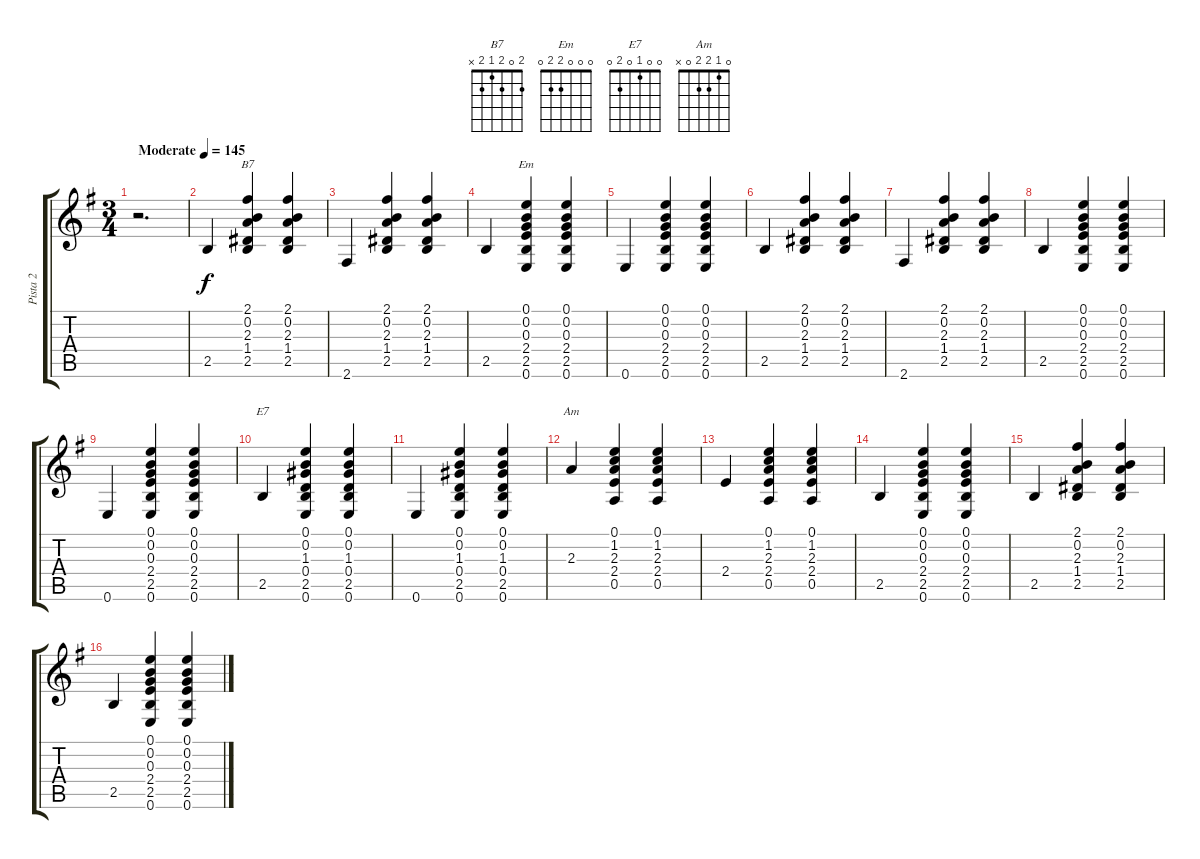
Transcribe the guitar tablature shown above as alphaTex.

\track ("Pista 2" "Pista 2") {instrument acousticguitarnylon}
\staff {score tabs}
\tuning (E4 B3 G3 D3 A2 E2) {hide}
\chord ("B7" 2 0 2 1 2 x)
\chord ("Em" 0 0 0 2 2 0)
\chord ("E7" 0 0 1 0 2 0)
\chord ("Am" 0 1 2 2 0 x)
\ts (3 4)
\tempo (145 "Moderate")
\clef g2
\ks g
r.2{d dy f instrument acousticguitarnylon} |
2.5.4 (2.1 0.2 2.3 1.4 2.5).4{ch "B7"} (2.1 0.2 2.3 1.4 2.5).4 |
2.6.4 (2.1 0.2 2.3 1.4 2.5).4 (2.1 0.2 2.3 1.4 2.5).4 |
2.5.4 (0.1 0.2 0.3 2.4 2.5 0.6).4{ch "Em"} (0.1 0.2 0.3 2.4 2.5 0.6).4 |
0.6.4 (0.1 0.2 0.3 2.4 2.5 0.6).4 (0.1 0.2 0.3 2.4 2.5 0.6).4 |
2.5.4 (2.1 0.2 2.3 1.4 2.5).4 (2.1 0.2 2.3 1.4 2.5).4 |
2.6.4 (2.1 0.2 2.3 1.4 2.5).4 (2.1 0.2 2.3 1.4 2.5).4 |
2.5.4 (0.1 0.2 0.3 2.4 2.5 0.6).4 (0.1 0.2 0.3 2.4 2.5 0.6).4 |
0.6.4 (0.1 0.2 0.3 2.4 2.5 0.6).4 (0.1 0.2 0.3 2.4 2.5 0.6).4 |
2.5.4{ch "E7"} (0.1 0.2 1.3 0.4 2.5 0.6).4 (0.1 0.2 1.3 0.4 2.5 0.6).4 |
0.6.4 (0.1 0.2 1.3 0.4 2.5 0.6).4 (0.1 0.2 1.3 0.4 2.5 0.6).4 |
2.3.4{ch "Am"} (0.1 1.2 2.3 2.4 0.5).4 (0.1 1.2 2.3 2.4 0.5).4 |
2.4.4 (0.1 1.2 2.3 2.4 0.5).4 (0.1 1.2 2.3 2.4 0.5).4 |
2.5.4 (0.1 0.2 0.3 2.4 2.5 0.6).4 (0.1 0.2 0.3 2.4 2.5 0.6).4 |
2.5.4 (2.1 0.2 2.3 1.4 2.5).4 (2.1 0.2 2.3 1.4 2.5).4 |
2.5.4 (0.1 0.2 0.3 2.4 2.5 0.6).4 (0.1 0.2 0.3 2.4 2.5 0.6).4
